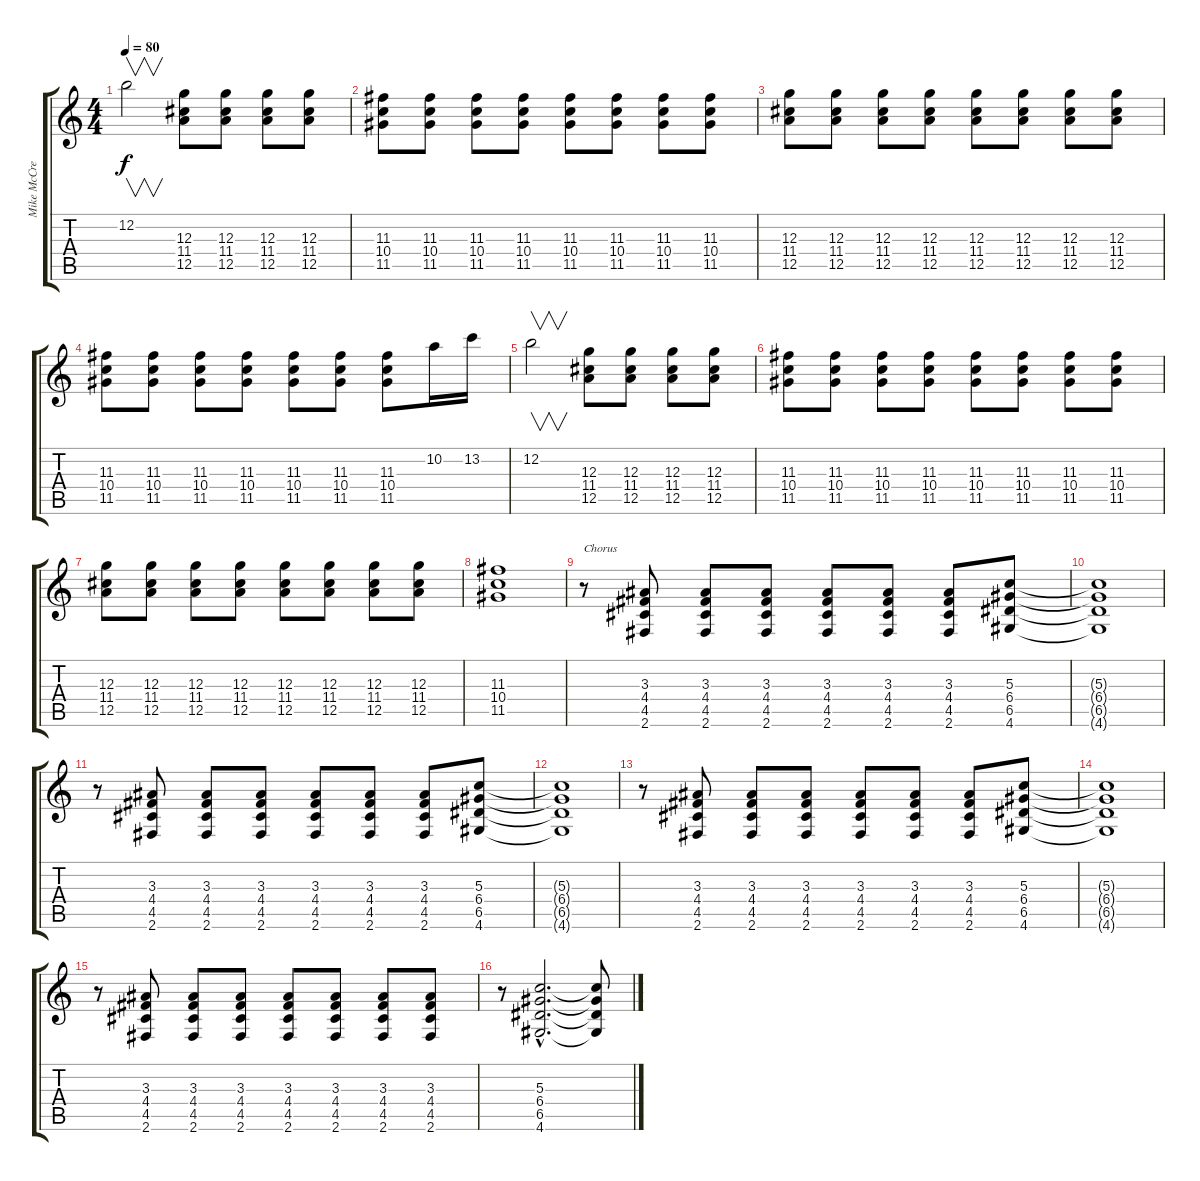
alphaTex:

\track ("Mike McCready" "Mike McCre") {instrument distortionguitar}
\staff {score tabs}
\tuning (E4 B3 G3 D3 A2 E2) {hide}
\ts (4 4)
\tempo 80
\clef g2
\ks c
12.2.2{v dy f volume 16} (12.3 11.4 12.5).8{volume 13} (12.3 11.4 12.5).8 (12.3 11.4 12.5).8 (12.3 11.4 12.5).8 |
(11.3 10.4 11.5).8 (11.3 10.4 11.5).8 (11.3 10.4 11.5).8 (11.3 10.4 11.5).8 (11.3 10.4 11.5).8 (11.3 10.4 11.5).8 (11.3 10.4 11.5).8 (11.3 10.4 11.5).8 |
(12.3 11.4 12.5).8 (12.3 11.4 12.5).8 (12.3 11.4 12.5).8 (12.3 11.4 12.5).8 (12.3 11.4 12.5).8 (12.3 11.4 12.5).8 (12.3 11.4 12.5).8 (12.3 11.4 12.5).8 |
(11.3 10.4 11.5).8 (11.3 10.4 11.5).8 (11.3 10.4 11.5).8 (11.3 10.4 11.5).8 (11.3 10.4 11.5).8 (11.3 10.4 11.5).8 (11.3 10.4 11.5).8 10.2.16{volume 16} 13.2.16{volume 16} |
12.2.2{v volume 16} (12.3 11.4 12.5).8{volume 13} (12.3 11.4 12.5).8 (12.3 11.4 12.5).8 (12.3 11.4 12.5).8 |
(11.3 10.4 11.5).8 (11.3 10.4 11.5).8 (11.3 10.4 11.5).8 (11.3 10.4 11.5).8 (11.3 10.4 11.5).8 (11.3 10.4 11.5).8 (11.3 10.4 11.5).8 (11.3 10.4 11.5).8 |
(12.3 11.4 12.5).8 (12.3 11.4 12.5).8 (12.3 11.4 12.5).8 (12.3 11.4 12.5).8 (12.3 11.4 12.5).8 (12.3 11.4 12.5).8 (12.3 11.4 12.5).8 (12.3 11.4 12.5).8 |
(11.3 10.4 11.5).1 |
r.8{txt "Chorus"} (3.3 4.4 4.5 2.6).8 (3.3 4.4 4.5 2.6).8 (3.3 4.4 4.5 2.6).8 (3.3 4.4 4.5 2.6).8 (3.3 4.4 4.5 2.6).8 (3.3 4.4 4.5 2.6).8 (5.3 6.4 6.5 4.6).8 |
(5.3{t} 6.4{t} 6.5{t} 4.6{t}).1 |
r.8 (3.3 4.4 4.5 2.6).8 (3.3 4.4 4.5 2.6).8 (3.3 4.4 4.5 2.6).8 (3.3 4.4 4.5 2.6).8 (3.3 4.4 4.5 2.6).8 (3.3 4.4 4.5 2.6).8 (5.3 6.4 6.5 4.6).8 |
(5.3{t} 6.4{t} 6.5{t} 4.6{t}).1 |
r.8 (3.3 4.4 4.5 2.6).8 (3.3 4.4 4.5 2.6).8 (3.3 4.4 4.5 2.6).8 (3.3 4.4 4.5 2.6).8 (3.3 4.4 4.5 2.6).8 (3.3 4.4 4.5 2.6).8 (5.3 6.4 6.5 4.6).8 |
(5.3{t} 6.4{t} 6.5{t} 4.6{t}).1 |
r.8 (3.3 4.4 4.5 2.6).8 (3.3 4.4 4.5 2.6).8 (3.3 4.4 4.5 2.6).8 (3.3 4.4 4.5 2.6).8 (3.3 4.4 4.5 2.6).8 (3.3 4.4 4.5 2.6).8 (3.3 4.4 4.5 2.6).8 |
r.8 (5.3{hac} 6.4{hac} 6.5{hac} 4.6{hac}).2{d} (5.3{t} 6.4{t} 6.5{t} 4.6{t}).8
